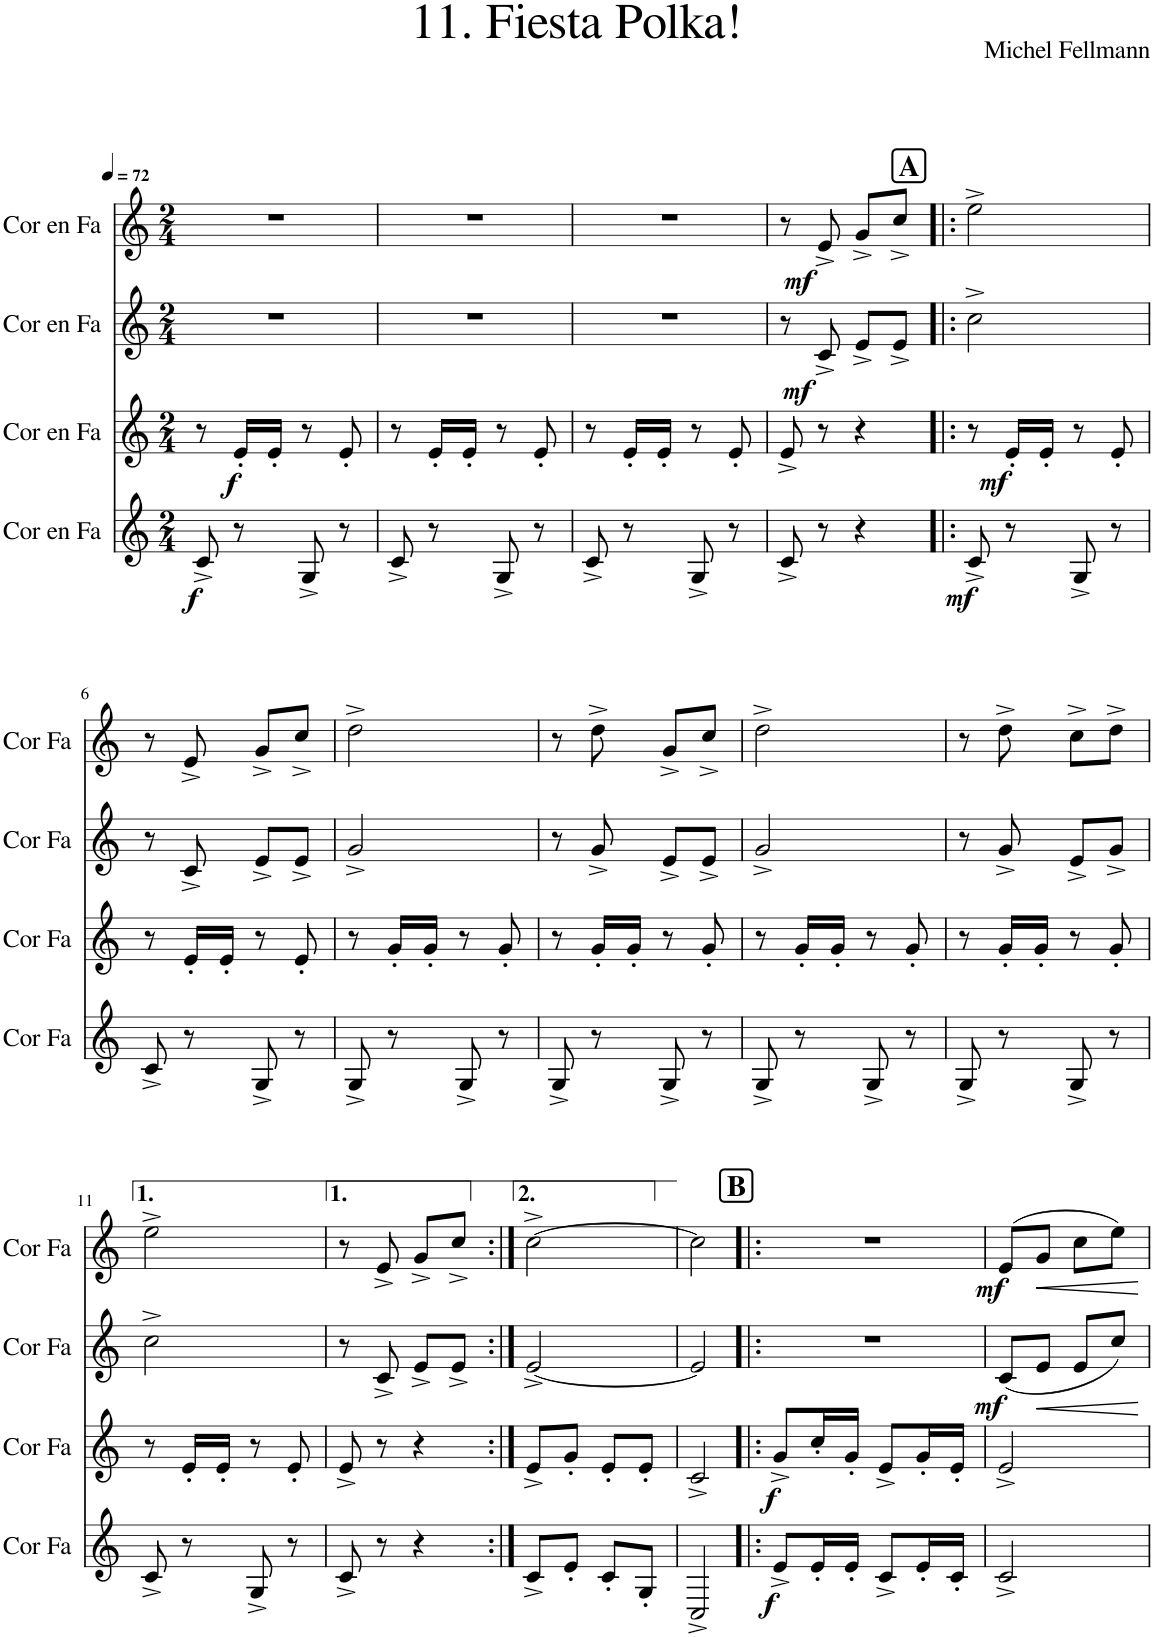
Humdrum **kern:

**kern	**dynam	**kern	**dynam	**kern	**dynam	**kern	**dynam
*part4	*part4	*part3	*part3	*part2	*part2	*part1	*part1
*staff4	*staff4	*staff3	*staff3	*staff2	*staff2	*staff1	*staff1
*I"Cor en Fa	*	*I"Cor en Fa	*	*I"Cor en Fa	*	*I"Cor en Fa	*
*I'Cor Fa	*	*I'Cor Fa	*	*I'Cor Fa	*	*I'Cor Fa	*
*clefG2	*	*clefG2	*	*clefG2	*	*clefG2	*
*Trd4c7	*	*Trd4c7	*	*Trd4c7	*	*Trd4c7	*
*k[]	*	*k[]	*	*k[]	*	*k[]	*
*M2/4	*	*M2/4	*	*M2/4	*	*M2/4	*
*MM72	*	*MM72	*	*MM72	*	*MM72	*
=1	=1	=1	=1	=1	=1	=1	=1
!	!LO:DY:b	!	!	!	!	!	!
8c^/	f	8r	.	2r	.	2r	.
!	!	!	!LO:DY:b	!	!	!	!
8r	.	16e'/LL	f	.	.	.	.
.	.	16e'/JJ	.	.	.	.	.
8G^/	.	8r	.	.	.	.	.
8r	.	8e'/	.	.	.	.	.
=2	=2	=2	=2	=2	=2	=2	=2
8c^/	.	8r	.	2r	.	2r	.
8r	.	16e'/LL	.	.	.	.	.
.	.	16e'/JJ	.	.	.	.	.
8G^/	.	8r	.	.	.	.	.
8r	.	8e'/	.	.	.	.	.
=3	=3	=3	=3	=3	=3	=3	=3
8c^/	.	8r	.	2r	.	2r	.
8r	.	16e'/LL	.	.	.	.	.
.	.	16e'/JJ	.	.	.	.	.
8G^/	.	8r	.	.	.	.	.
8r	.	8e'/	.	.	.	.	.
=4	=4	=4	=4	=4	=4	=4	=4
!	!	!	!	!	!LO:DY:b	!	!LO:DY:b
8c^/	.	8e^/	.	8r	mf	8r	mf
8r	.	8r	.	8c^/	.	8e^/	.
4r	.	4r	.	8e^/L	.	8g^/L	.
.	.	.	.	8e^/J	.	8cc^/J	.
!!LO:REH:place=s1:a:B:cj:fs=14:t=A
=5!|:	=5!|:	=5!|:	=5!|:	=5!|:	=5!|:	=5!|:	=5!|:
!	!LO:DY:b	!	!	!	!	!	!
8c^/	mf	8r	.	2cc^\	.	2ee^\	.
!	!	!	!LO:DY:b	!	!	!	!
8r	.	16e'/LL	mf	.	.	.	.
.	.	16e'/JJ	.	.	.	.	.
8G^/	.	8r	.	.	.	.	.
8r	.	8e'/	.	.	.	.	.
!!LO:LB:g=z
=6	=6	=6	=6	=6	=6	=6	=6
8c^/	.	8r	.	8r	.	8r	.
8r	.	16e'/LL	.	8c^/	.	8e^/	.
.	.	16e'/JJ	.	.	.	.	.
8G^/	.	8r	.	8e^/L	.	8g^/L	.
8r	.	8e'/	.	8e^/J	.	8cc^/J	.
=7	=7	=7	=7	=7	=7	=7	=7
8G^/	.	8r	.	2g^/	.	2dd^\	.
8r	.	16g'/LL	.	.	.	.	.
.	.	16g'/JJ	.	.	.	.	.
8G^/	.	8r	.	.	.	.	.
8r	.	8g'/	.	.	.	.	.
=8	=8	=8	=8	=8	=8	=8	=8
8G^/	.	8r	.	8r	.	8r	.
8r	.	16g'/LL	.	8g^/	.	8dd^\	.
.	.	16g'/JJ	.	.	.	.	.
8G^/	.	8r	.	8e^/L	.	8g^/L	.
8r	.	8g'/	.	8e^/J	.	8cc^/J	.
=9	=9	=9	=9	=9	=9	=9	=9
8G^/	.	8r	.	2g^/	.	2dd^\	.
8r	.	16g'/LL	.	.	.	.	.
.	.	16g'/JJ	.	.	.	.	.
8G^/	.	8r	.	.	.	.	.
8r	.	8g'/	.	.	.	.	.
=10	=10	=10	=10	=10	=10	=10	=10
8G^/	.	8r	.	8r	.	8r	.
8r	.	16g'/LL	.	8g^/	.	8dd^\	.
.	.	16g'/JJ	.	.	.	.	.
8G^/	.	8r	.	8e^/L	.	8cc^\L	.
8r	.	8g'/	.	8g^/J	.	8dd^\J	.
!!LO:LB:g=z
=11	=11	=11	=11	=11	=11	=11	=11
8c^/	.	8r	.	2cc^\	.	2ee^\	.
8r	.	16e'/LL	.	.	.	.	.
.	.	16e'/JJ	.	.	.	.	.
8G^/	.	8r	.	.	.	.	.
8r	.	8e'/	.	.	.	.	.
=12	=12	=12	=12	=12	=12	=12	=12
8c^/	.	8e^/	.	8r	.	8r	.
8r	.	8r	.	8c^/	.	8e^/	.
4r	.	4r	.	8e^/L	.	8g^/L	.
.	.	.	.	8e^/J	.	8cc^/J	.
=13:|!	=13:|!	=13:|!	=13:|!	=13:|!	=13:|!	=13:|!	=13:|!
8c^/L	.	8e^/L	.	[2e^/	.	[2cc^\	.
8e'/J	.	8g'/J	.	.	.	.	.
8c'/L	.	8e'/L	.	.	.	.	.
8G'/J	.	8e'/J	.	.	.	.	.
=14	=14	=14	=14	=14	=14	=14	=14
2C^/	.	2c^/	.	2e/]	.	2cc\]	.
!!LO:REH:place=s1:a:B:cj:fs=14:t=B
=15!|:	=15!|:	=15!|:	=15!|:	=15!|:	=15!|:	=15!|:	=15!|:
!	!LO:DY:b	!	!LO:DY:b	!	!	!	!
8e^/L	f	8g^/L	f	2r	.	2r	.
16e'/L	.	16cc'/L	.	.	.	.	.
16e'/JJ	.	16g'/JJ	.	.	.	.	.
8c^/L	.	8e^/L	.	.	.	.	.
16e'/L	.	16g'/L	.	.	.	.	.
16c'/JJ	.	16e'/JJ	.	.	.	.	.
=16	=16	=16	=16	=16	=16	=16	=16
!	!	!	!	!	!LO:DY:b	!	!LO:DY:b
2c^/	.	2e^/	.	(8c/L	mf	(8e/L	mf
!	!	!	!	!	!LO:HP:b	!	!LO:HP:b
.	.	.	.	8e/J	<	8g/J	<
.	.	.	.	8e/L	.	8cc\L	.
.	.	.	.	8cc/J)	.	8ee\J)	.
.	.	.	.	.	[	.	[
=	=	=	=	=	=	=	=
*-	*-	*-	*-	*-	*-	*-	*-
